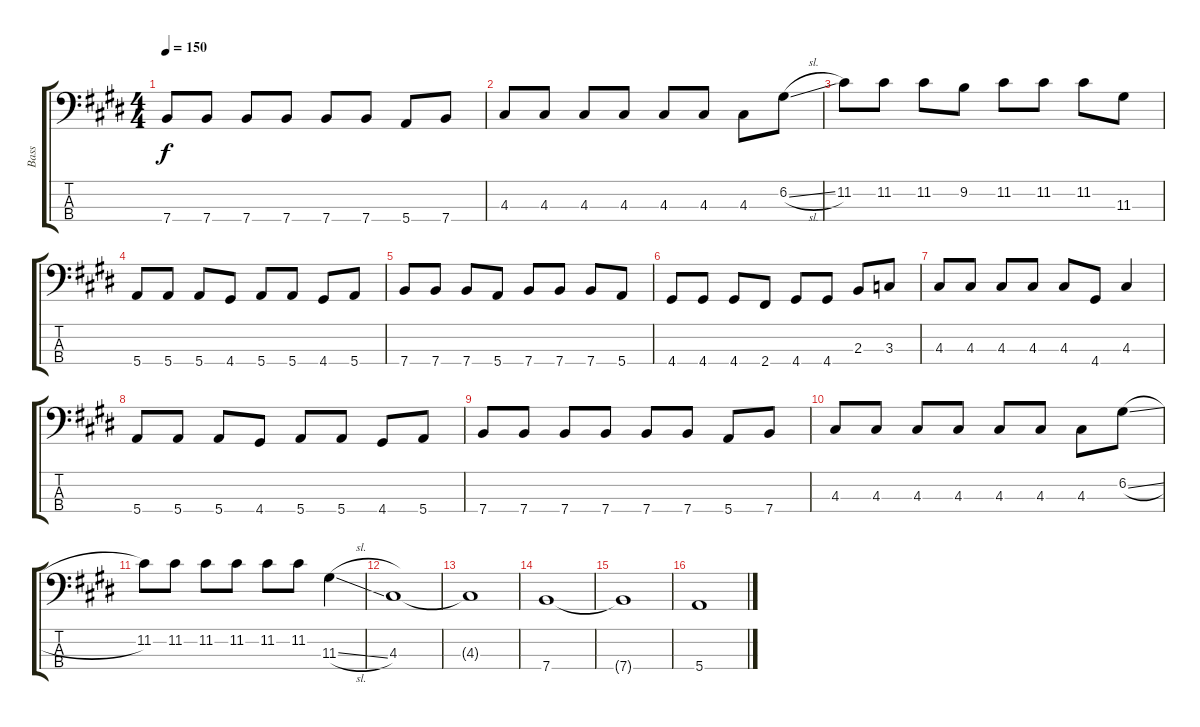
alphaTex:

\track ("Bass" "Bass") {instrument electricbassfinger}
\staff {score tabs}
\tuning (G2 D2 A1 E1) {hide}
\ts (4 4)
\tempo 150
\clef f4
\ks e
7.4.8{dy f} 7.4.8 7.4.8 7.4.8 7.4.8 7.4.8 5.4.8 7.4.8 |
4.3.8 4.3.8 4.3.8 4.3.8 4.3.8 4.3.8 4.3.8 6.2{sl}.8 |
11.2.8{txt ""} 11.2.8 11.2.8 9.2.8 11.2.8 11.2.8 11.2.8 11.3.8 |
5.4.8 5.4.8 5.4.8 4.4.8 5.4.8 5.4.8 4.4.8 5.4.8 |
7.4.8 7.4.8 7.4.8 5.4.8 7.4.8 7.4.8 7.4.8 5.4.8 |
4.4.8 4.4.8 4.4.8 2.4.8 4.4.8 4.4.8 2.3.8 3.3.8 |
4.3.8 4.3.8 4.3.8 4.3.8 4.3.8 4.4.8 4.3.4 |
5.4.8 5.4.8 5.4.8 4.4.8 5.4.8 5.4.8 4.4.8 5.4.8 |
7.4.8 7.4.8 7.4.8 7.4.8 7.4.8 7.4.8 5.4.8 7.4.8 |
4.3.8 4.3.8 4.3.8 4.3.8 4.3.8 4.3.8 4.3.8 6.2{sl}.8 |
11.2.8 11.2.8 11.2.8 11.2.8 11.2.8 11.2.8 11.3{sl}.4 |
4.3.1 |
4.3{t}.1 |
7.4.1 |
7.4{t}.1 |
5.4.1
